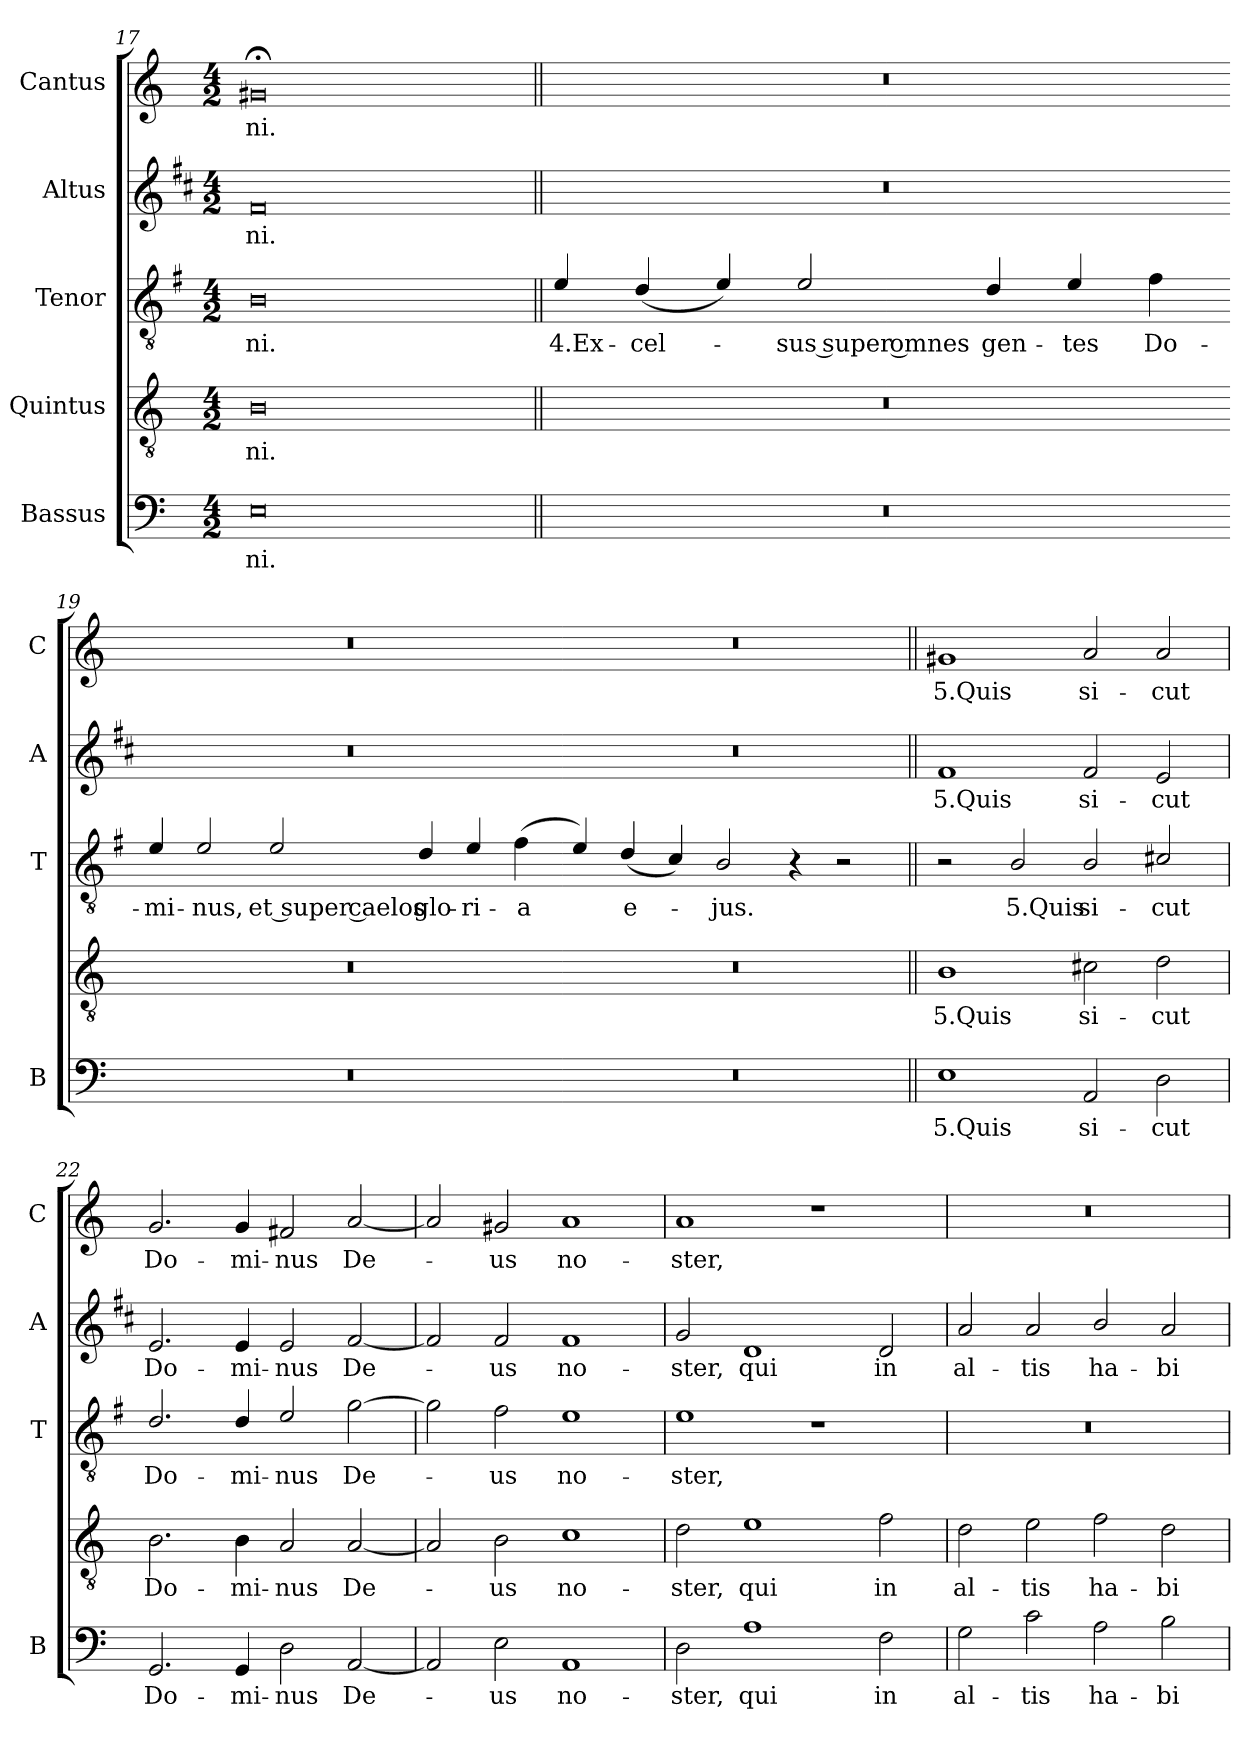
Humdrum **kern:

**kern	**text	**kern	**text	**kern	**text	**kern	**text	**kern	**text
*part5	*part5	*part4	*part4	*part3	*part3	*part2	*part2	*part1	*part1
*staff5	*staff5	*staff4	*staff4	*staff3	*staff3	*staff2	*staff2	*staff1	*staff1
*I"Bassus	*	*I"Quintus	*	*I"Tenor	*	*I"Altus	*	*I"Cantus	*
*I'B	*	*	*	*I'T	*	*I'A	*	*I'C	*
*clefF4	*	*clefGv2	*	*clefGv2	*	*clefG2	*	*clefG2	*
*	*	*	*	*ITrd4c7	*	*ITrd1c2	*	*	*
*k[]	*	*k[]	*	*k[]	*	*k[]	*	*k[]	*
*C:	*	*C:	*	*C:	*	*C:	*	*C:	*
*M4/2	*	*M4/2	*	*M4/2	*	*M4/2	*	*M4/2	*
=17	=17	=17	=17	=17	=17	=17	=17	=17	=17
!	!LO:LY:b	!	!LO:LY:b	!	!LO:LY:b	!	!LO:LY:b	!	!LO:LY:b
0E	-ni.	0B	-ni.	0E	-ni.	0e	-ni.	0g#X;<	-ni.
!!LO:LB:g=z
=18||	=18||	=18||	=18||	=18||	=18||	=18||	=18||	=18||	=18||
!	!	!	!	!	!LO:LY:b	!	!	!	!
0r	.	0r	.	4A/	4.Ex-	0r	.	0r	.
!	!	!	!	!	!LO:LY:b	!	!	!	!
.	.	.	.	(<4G/	-cel-	.	.	.	.
.	.	.	.	4A/)	.	.	.	.	.
!	!	!	!	!	!LO:LY:b	!	!	!	!
.	.	.	.	2A/	-sus super omnes	.	.	.	.
!	!	!	!	!	!LO:LY:b	!	!	!	!
.	.	.	.	4G/	gen-	.	.	.	.
!	!	!	!	!	!LO:LY:b	!	!	!	!
.	.	.	.	4A/	-tes	.	.	.	.
!	!	!	!	!	!LO:LY:b	!	!	!	!
.	.	.	.	4B\	Do-	.	.	.	.
=19-	=19-	=19-	=19-	=19-	=19-	=19-	=19-	=19-	=19-
!	!	!	!	!	!LO:LY:b	!	!	!	!
0r	.	0r	.	4A/	-mi-	0r	.	0r	.
!	!	!	!	!	!LO:LY:b	!	!	!	!
.	.	.	.	2A/	-nus,	.	.	.	.
!	!	!	!	!	!LO:LY:b	!	!	!	!
.	.	.	.	2A/	et super caelos	.	.	.	.
!	!	!	!	!	!LO:LY:b	!	!	!	!
.	.	.	.	4G/	glo-	.	.	.	.
!	!	!	!	!	!LO:LY:b	!	!	!	!
.	.	.	.	4A/	-ri-	.	.	.	.
!	!	!	!	!	!LO:LY:b	!	!	!	!
.	.	.	.	(>4B\	-a	.	.	.	.
=20-	=20-	=20-	=20-	=20-	=20-	=20-	=20-	=20-	=20-
0r	.	0r	.	4A/)	.	0r	.	0r	.
!	!	!	!	!	!LO:LY:b	!	!	!	!
.	.	.	.	(<4G/	e-	.	.	.	.
.	.	.	.	4F/)	.	.	.	.	.
!	!	!	!	!	!LO:LY:b	!	!	!	!
.	.	.	.	2E/	-jus.	.	.	.	.
.	.	.	.	4r	.	.	.	.	.
.	.	.	.	2r	.	.	.	.	.
!!LO:PB:g=z
=21||	=21||	=21||	=21||	=21||	=21||	=21||	=21||	=21||	=21||
!	!LO:LY:b	!	!LO:LY:b	!	!	!	!LO:LY:b	!	!LO:LY:b
1E	5.Quis	1B	5.Quis	2r	.	1e	5.Quis	1g#X	5.Quis
!	!	!	!	!	!LO:LY:b	!	!	!	!
.	.	.	.	2E/	5.Quis	.	.	.	.
!	!LO:LY:b	!	!LO:LY:b	!	!LO:LY:b	!	!LO:LY:b	!	!LO:LY:b
2AA/	si-	2c#X\	si-	2E/	si-	2e/	si-	2a/	si-
!	!LO:LY:b	!	!LO:LY:b	!	!LO:LY:b	!	!LO:LY:b	!	!LO:LY:b
2D\	-cut	2d\	-cut	2F#X/	-cut	2d/	-cut	2a/	-cut
=22	=22	=22	=22	=22	=22	=22	=22	=22	=22
!	!LO:LY:b	!	!LO:LY:b	!	!LO:LY:b	!	!LO:LY:b	!	!LO:LY:b
2.GG/	Do-	2.B\	Do-	2.G/	Do-	2.d/	Do-	2.g/	Do-
!	!LO:LY:b	!	!LO:LY:b	!	!LO:LY:b	!	!LO:LY:b	!	!LO:LY:b
4GG/	-mi-	4B\	-mi-	4G/	-mi-	4d/	-mi-	4g/	-mi-
!	!LO:LY:b	!	!LO:LY:b	!	!LO:LY:b	!	!LO:LY:b	!	!LO:LY:b
2D\	-nus	2A/	-nus	2A/	-nus	2d/	-nus	2f#X/	-nus
!	!LO:LY:b	!	!LO:LY:b	!	!LO:LY:b	!	!LO:LY:b	!	!LO:LY:b
[2AA/	De-	[2A/	De-	[2c\	De-	[2e/	De-	[2a/	De-
=23	=23	=23	=23	=23	=23	=23	=23	=23	=23
2AA/]	.	2A/]	.	2c\]	.	2e/]	.	2a/]	.
!	!LO:LY:b	!	!LO:LY:b	!	!LO:LY:b	!	!LO:LY:b	!	!LO:LY:b
2E\	-us	2B\	-us	2B\	-us	2e/	-us	2g#X/	-us
!	!LO:LY:b	!	!LO:LY:b	!	!LO:LY:b	!	!LO:LY:b	!	!LO:LY:b
1AA	no-	1c	no-	1A	no-	1e	no-	1a	no-
=24	=24	=24	=24	=24	=24	=24	=24	=24	=24
!	!LO:LY:b	!	!LO:LY:b	!	!LO:LY:b	!	!LO:LY:b	!	!LO:LY:b
2D\	-ster,	2d\	-ster,	1A	-ster,	2f/	-ster,	1a	-ster,
!	!LO:LY:b	!	!LO:LY:b	!	!	!	!LO:LY:b	!	!
1A	qui	1e	qui	.	.	1c	qui	.	.
.	.	.	.	1r	.	.	.	1r	.
!	!LO:LY:b	!	!LO:LY:b	!	!	!	!LO:LY:b	!	!
2F\	in	2f\	in	.	.	2c/	in	.	.
=25	=25	=25	=25	=25	=25	=25	=25	=25	=25
!	!LO:LY:b	!	!LO:LY:b	!	!	!	!LO:LY:b	!	!
2G\	al-	2d\	al-	0r	.	2g/	al-	0r	.
!	!LO:LY:b	!	!LO:LY:b	!	!	!	!LO:LY:b	!	!
2c\	-tis	2e\	-tis	.	.	2g/	-tis	.	.
!	!LO:LY:b	!	!LO:LY:b	!	!	!	!LO:LY:b	!	!
2A\	ha-	2f\	ha-	.	.	2a/	ha-	.	.
!	!LO:LY:b	!	!LO:LY:b	!	!	!	!LO:LY:b	!	!
2B\	-bi-	2d\	-bi-	.	.	2g/	-bi-	.	.
=	=	=	=	=	=	=	=	=	=
*-	*-	*-	*-	*-	*-	*-	*-	*-	*-
